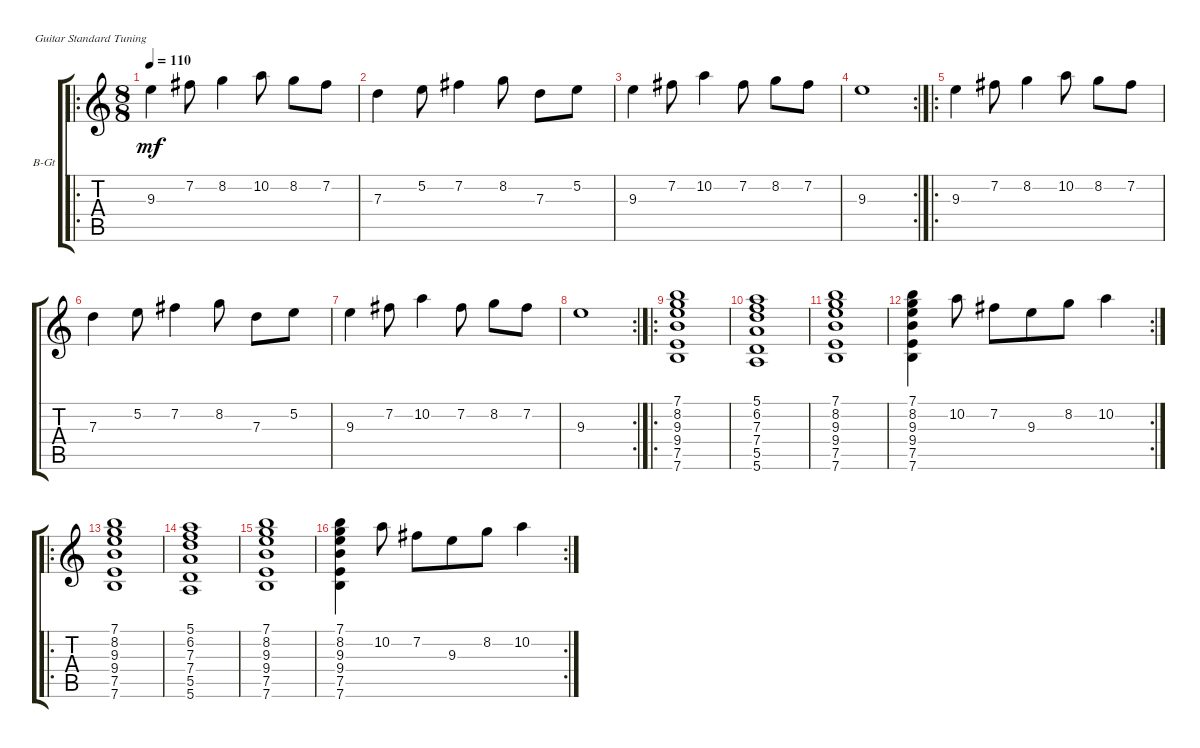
\bracketExtendMode groupsimilarinstruments
\firstSystemTrackNameOrientation horizontal
\otherSystemsTrackNameOrientation horizontal
\track ("Вульф(Clean)" "В-Gt") {instrument electricguitarclean}
\staff {score tabs}
\tuning (E4 B3 G3 D3 A2 E2)
\ro
\ts (8 8)
\tempo 110
\clef g2
\ks c
9.3.4{dy mf instrument electricguitarclean} 7.2.8 8.2.4 10.2.8 8.2.8 7.2.8 |
7.3.4 5.2.8 7.2.4 8.2.8 7.3.8 5.2.8 |
9.3.4 7.2.8 10.2.4 7.2.8 8.2.8 7.2.8 |
\rc 2
9.3.1 |
\ro
9.3.4 7.2.8 8.2.4 10.2.8 8.2.8 7.2.8 |
7.3.4 5.2.8 7.2.4 8.2.8 7.3.8 5.2.8 |
9.3.4 7.2.8 10.2.4 7.2.8 8.2.8 7.2.8 |
\rc 2
9.3.1 |
\ro
(7.5 9.4 9.3 8.2 7.1 7.6).1 |
(5.5 7.4 7.3 6.2 5.1 5.6).1 |
(7.5 9.4 9.3 8.2 7.1 7.6).1 |
\rc 2
(7.5 9.4 9.3 8.2 7.1 7.6).4 10.2.8 7.2.8 9.3.8 8.2.8 10.2.4 |
\ro
(7.5 9.4 9.3 8.2 7.1 7.6).1 |
(5.5 7.4 7.3 6.2 5.1 5.6).1 |
(7.5 9.4 9.3 8.2 7.1 7.6).1 |
\rc 2
(7.5 9.4 9.3 8.2 7.1 7.6).4 10.2.8 7.2.8 9.3.8 8.2.8 10.2.4
